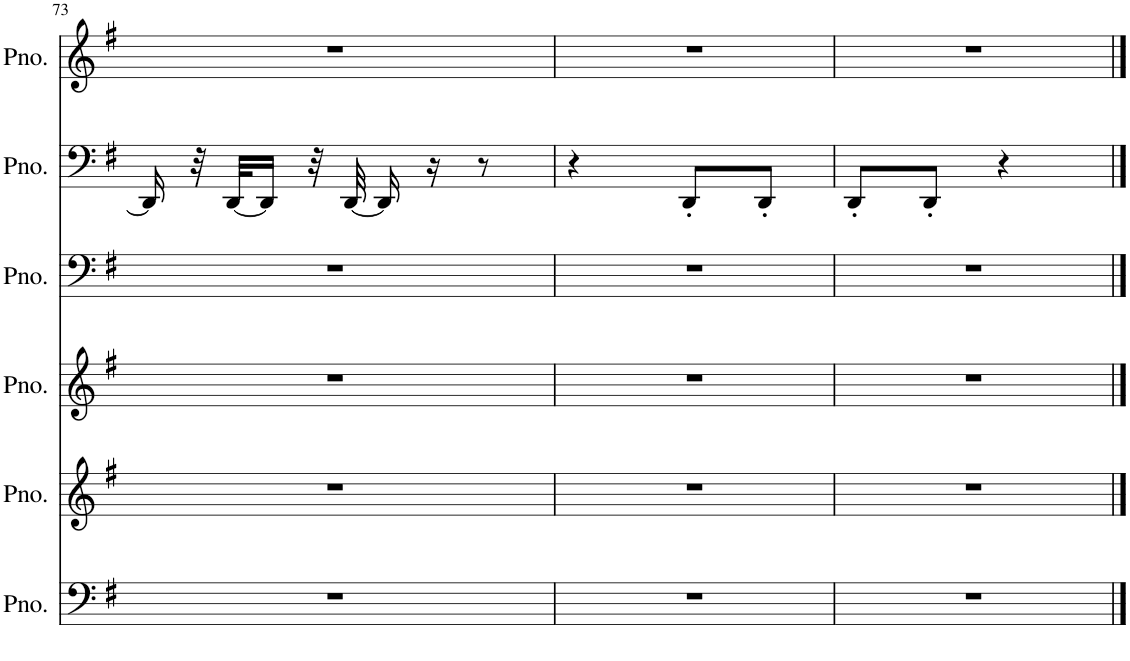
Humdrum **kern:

**kern	**kern	**kern	**kern	**kern	**kern
*part6	*part5	*part4	*part3	*part2	*part1
*staff6	*staff5	*staff4	*staff3	*staff2	*staff1
*I"Piano	*I"Piano	*I"Piano	*I"Piano	*I"Piano	*I"Piano
*I'Pno.	*I'Pno.	*I'Pno.	*I'Pno.	*I'Pno.	*I'Pno.
!!LO:PB:g=z
*clefF4	*clefG2	*clefG2	*clefF4	*clefF4	*clefG2
*k[f#]	*k[f#]	*k[f#]	*k[f#]	*k[f#]	*k[f#]
*M2/4	*M2/4	*M2/4	*M2/4	*M2/4	*M2/4
=73	=73	=73	=73	=73	=73
2r	2r	2r	2r	16DD/]	2r
.	.	.	.	32r	.
.	.	.	.	[32DD/KLL	.
.	.	.	.	16DD/JJ]	.
.	.	.	.	32r	.
.	.	.	.	[32DD/	.
.	.	.	.	16DD/]	.
.	.	.	.	16r	.
.	.	.	.	8r	.
=74	=74	=74	=74	=74	=74
2r	2r	2r	2r	4r	2r
.	.	.	.	8DD'/L	.
.	.	.	.	8DD'/J	.
=75	=75	=75	=75	=75	=75
2r	2r	2r	2r	8DD'/L	2r
.	.	.	.	8DD'/J	.
.	.	.	.	4r	.
==	==	==	==	==	==
*-	*-	*-	*-	*-	*-
